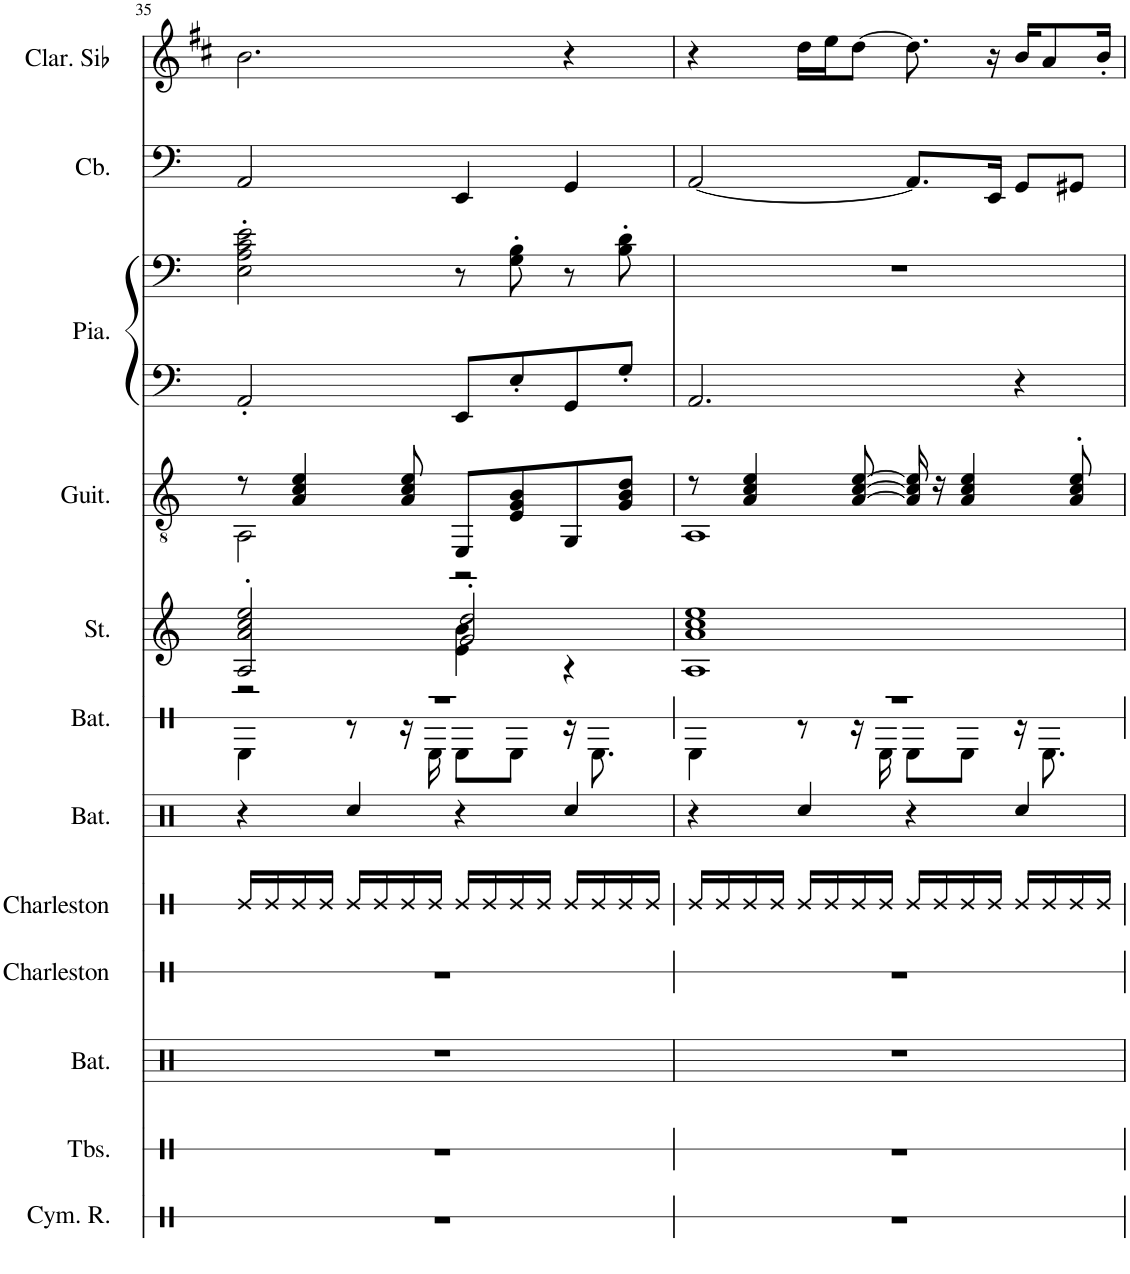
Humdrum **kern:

**kern	**kern	**kern	**kern	**kern	**kern	**kern	**kern	**kern	**kern	**kern	**kern	**kern
*part12	*part11	*part10	*part9	*part8	*part7	*part6	*part5	*part4	*part3	*part3	*part2	*part1
*staff13	*staff12	*staff11	*staff10	*staff9	*staff8	*staff7	*staff6	*staff5	*staff4	*staff3	*staff2	*staff1
*I"Cymbale ride	*I"Tablas	*I"Batterie	*I"Charleston	*I"Charleston	*I"Batterie	*I"Batterie	*I"Cordes, String Ensemble 2	*I"Guitare classique, Acoustic Guitar (nylon)	*I"Piano, Acoustic Grand Piano	*	*I"Contrebasse, Acoustic Bass	*I"Clarinette en Sib
*I'Cym. R.	*I'Tbs.	*I'Bat.	*I'Charleston	*I'Charleston	*I'Bat.	*I'Bat.	*I'St.	*I'Guit.	*I'Pia.	*	*I'Cb.	*I'Clar. Sib
!!LO:PB:g=z
*clefX	*clefX	*clefX	*clefX	*clefX	*clefX	*clefX	*clefG2	*clefGv2	*clefG2	*clefG2	*clefF4	*clefG2
*	*	*	*	*	*	*	*	*	*	*	*Trd7c12	*Trd1c2
*k[]	*k[]	*k[]	*k[]	*k[]	*k[]	*k[]	*k[]	*k[]	*k[]	*k[]	*k[]	*k[f#c#]
*M4/4	*M4/4	*M4/4	*M4/4	*M4/4	*M4/4	*M4/4	*M4/4	*M4/4	*M4/4	*M4/4	*M4/4	*M4/4
=35	=35	=35	=35	=35	=35	=35	=35	=35	=35	=35	=35	=35
*	*	*	*	*	*	*^	*^	*^	*	*	*	*
1r	1r	1r	1r	16Re/LL	4r	1r	4RE\	2A/' 2a/' 2cc/' 2ee/'	2r	8r	2AA\	2AA'/	2E\' 2A\' 2c\' 2e\'	2AA/	2.b\
.	.	.	.	16Re/	.	.	.	.	.	.	.	.	.	.	.
.	.	.	.	16Re/	.	.	.	.	.	4A/ 4c/ 4e/	.	.	.	.	.
.	.	.	.	16Re/JJ	.	.	.	.	.	.	.	.	.	.	.
.	.	.	.	16Re/LL	4Rcc/	.	8r	.	.	.	.	.	.	.	.
.	.	.	.	16Re/	.	.	.	.	.	.	.	.	.	.	.
.	.	.	.	16Re/	.	.	16r	.	.	8A/ 8c/ 8e/	.	.	.	.	.
.	.	.	.	16Re/JJ	.	.	16RE\	.	.	.	.	.	.	.	.
.	.	.	.	16Re/LL	4r	.	8RE\L	2g/' 2dd/'	4e\ 4b\	8EE/L	2r	8EE/L	8r	4EE/	.
.	.	.	.	16Re/	.	.	.	.	.	.	.	.	.	.	.
.	.	.	.	16Re/	.	.	8RE\J	.	.	8E/ 8G/ 8B/	.	8E'/	8G\' 8B\'	.	.
.	.	.	.	16Re/JJ	.	.	.	.	.	.	.	.	.	.	.
.	.	.	.	16Re/LL	4Rcc/	.	16r	.	4r	8GG/	.	8GG/	8r	4GG/	4r
.	.	.	.	16Re/	.	.	8.RE\	.	.	.	.	.	.	.	.
.	.	.	.	16Re/	.	.	.	.	.	8G/ 8B/ 8d/J	.	8G'/J	8B\' 8d\'	.	.
.	.	.	.	16Re/JJ	.	.	.	.	.	.	.	.	.	.	.
*	*	*	*	*	*	*	*	*v	*v	*	*	*	*	*	*
=36	=36	=36	=36	=36	=36	=36	=36	=36	=36	=36	=36	=36	=36	=36
1r	1r	1r	1r	16Re/LL	4r	1r	4RE\	1A 1a 1cc 1ee	8r	1AA	2.AA/	1r	[2AA/	4r
.	.	.	.	16Re/	.	.	.	.	.	.	.	.	.	.
.	.	.	.	16Re/	.	.	.	.	4A/ 4c/ 4e/	.	.	.	.	.
.	.	.	.	16Re/JJ	.	.	.	.	.	.	.	.	.	.
.	.	.	.	16Re/LL	4Rcc/	.	8r	.	.	.	.	.	.	16dd\LL
.	.	.	.	16Re/	.	.	.	.	.	.	.	.	.	16ee\J
.	.	.	.	16Re/	.	.	16r	.	[8A/ [8c/ [8e/	.	.	.	.	[8dd\J
.	.	.	.	16Re/JJ	.	.	16RE\	.	.	.	.	.	.	.
.	.	.	.	16Re/LL	4r	.	8RE\L	.	16A/] 16c/] 16e/]	.	.	.	8.AA/L]	8.dd\]
.	.	.	.	16Re/	.	.	.	.	16r	.	.	.	.	.
.	.	.	.	16Re/	.	.	8RE\J	.	4A/ 4c/ 4e/	.	.	.	.	.
.	.	.	.	16Re/JJ	.	.	.	.	.	.	.	.	16EE/Jk	16r
.	.	.	.	16Re/LL	4Rcc/	.	16r	.	.	.	4r	.	8GG/L	16b/KL
.	.	.	.	16Re/	.	.	8.RE\	.	.	.	.	.	.	8a/
.	.	.	.	16Re/	.	.	.	.	8A/' 8c/' 8e/'	.	.	.	8GG#X/J	.
.	.	.	.	16Re/JJ	.	.	.	.	.	.	.	.	.	16b'/Jk
*	*	*	*	*	*	*v	*v	*	*v	*v	*	*	*	*
=	=	=	=	=	=	=	=	=	=	=	=	=
*-	*-	*-	*-	*-	*-	*-	*-	*-	*-	*-	*-	*-
